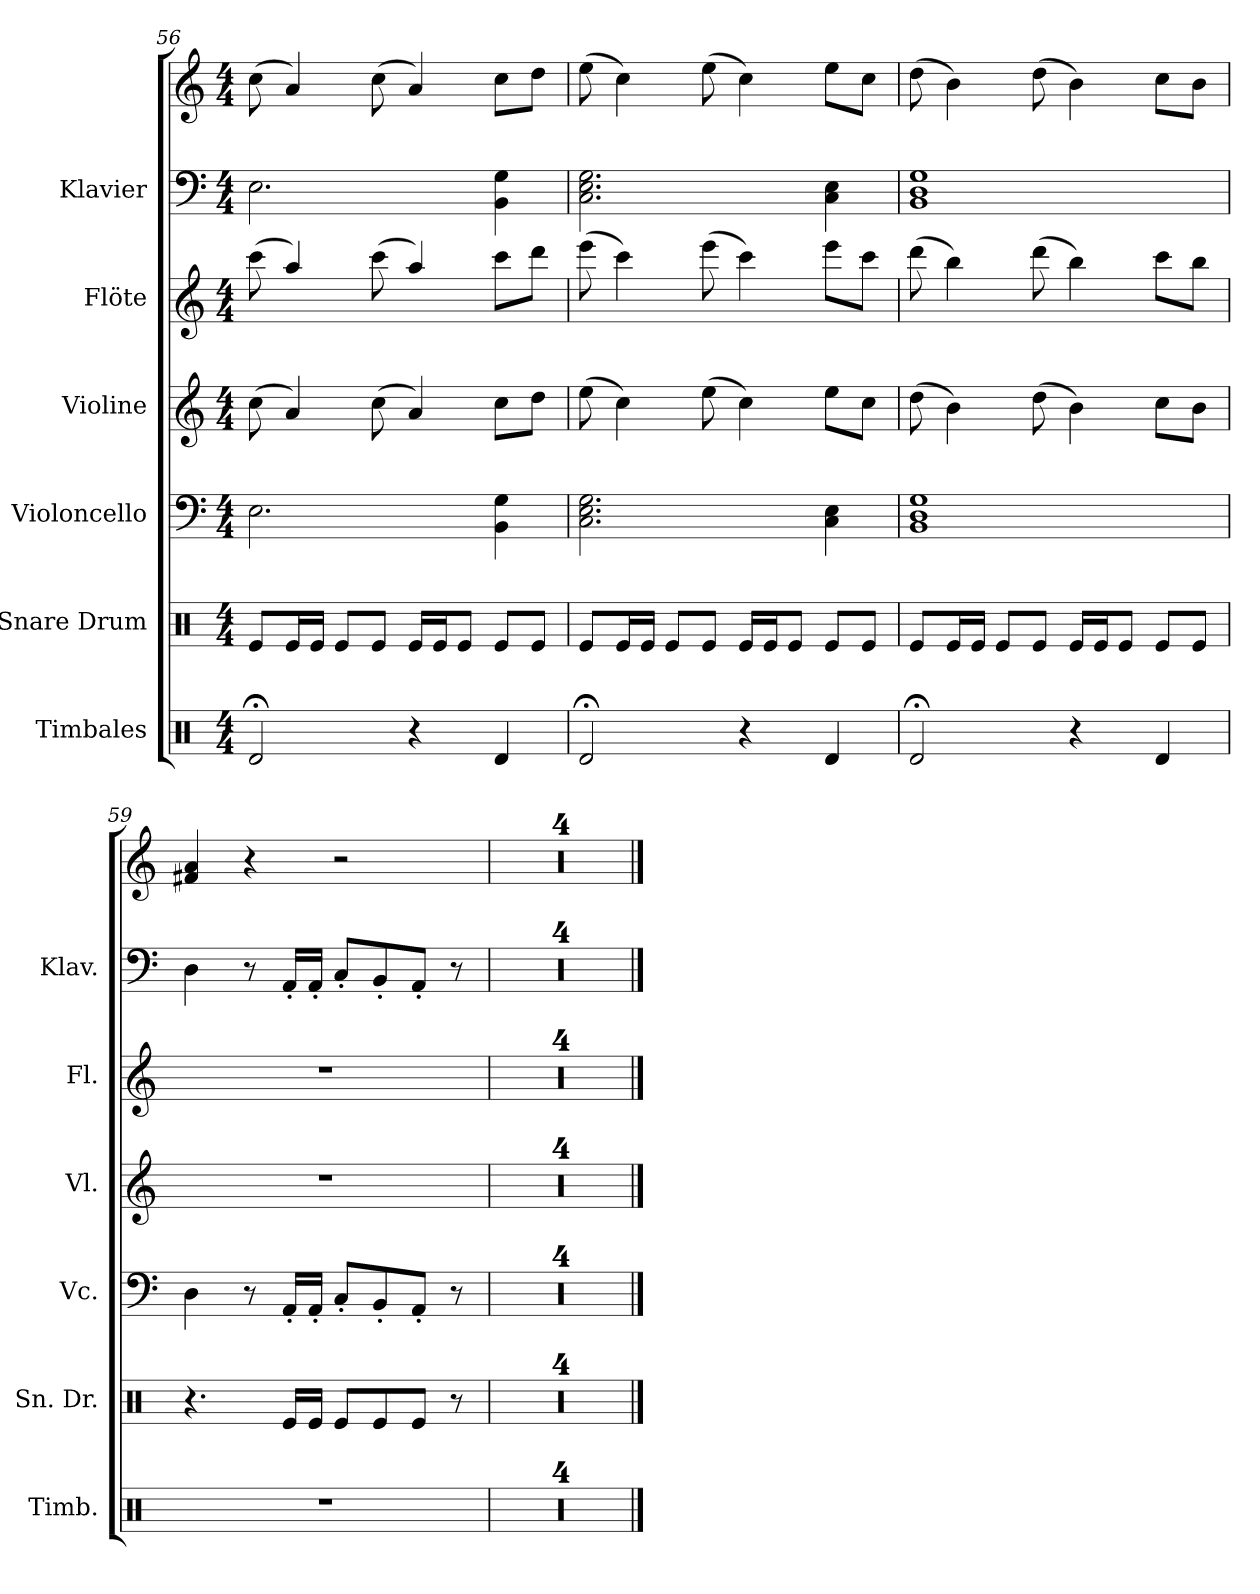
**kern	**kern	**kern	**kern	**kern	**kern	**kern
*part6	*part5	*part4	*part3	*part2	*part1	*part1
*staff7	*staff6	*staff5	*staff4	*staff3	*staff2	*staff1
*I"Timbales	*I"Snare Drum	*I"Violoncello	*I"Violine	*I"Flöte	*I"Klavier	*
*I'Timb.	*I'Sn. Dr.	*I'Vc.	*I'Vl.	*I'Fl.	*I'Klav.	*
!!LO:PB:g=z
*clefX	*clefX	*clefF4	*clefG2	*clefG2	*clefF4	*clefG2
*k[]	*k[]	*k[]	*k[]	*k[]	*k[]	*k[]
*M4/4	*M4/4	*M4/4	*M4/4	*M4/4	*M4/4	*M4/4
=56	=56	=56	=56	=56	=56	=56
2Rd;</	8Re/L	2.E\	(>8cc\	(>8ccc\	2.E\	(>8cc\
.	16Re/L	.	4a/)	4aa/)	.	4a/)
.	16Re/JJ	.	.	.	.	.
.	8Re/L	.	.	.	.	.
.	8Re/J	.	(>8cc\	(>8ccc\	.	(>8cc\
4r	16Re/LL	.	4a/)	4aa/)	.	4a/)
.	16Re/J	.	.	.	.	.
.	8Re/J	.	.	.	.	.
4Rd/	8Re/L	4BB\ 4G\	8cc\L	8ccc\L	4BB\ 4G\	8cc\L
.	8Re/J	.	8dd\J	8ddd\J	.	8dd\J
=57	=57	=57	=57	=57	=57	=57
2Rd;</	8Re/L	2.C\ 2.E\ 2.G\	(>8ee\	(>8eee\	2.C\ 2.E\ 2.G\	(>8ee\
.	16Re/L	.	4cc\)	4ccc\)	.	4cc\)
.	16Re/JJ	.	.	.	.	.
.	8Re/L	.	.	.	.	.
.	8Re/J	.	(>8ee\	(>8eee\	.	(>8ee\
4r	16Re/LL	.	4cc\)	4ccc\)	.	4cc\)
.	16Re/J	.	.	.	.	.
.	8Re/J	.	.	.	.	.
4Rd/	8Re/L	4C\ 4E\	8ee\L	8eee\L	4C\ 4E\	8ee\L
.	8Re/J	.	8cc\J	8ccc\J	.	8cc\J
=58	=58	=58	=58	=58	=58	=58
*	*	*^	*	*	*^	*
2Rd;</	8Re/L	1G	1BB 1D	(>8dd\	(>8ddd\	1G	1BB 1D	(>8dd\
.	16Re/L	.	.	4b\)	4bb\)	.	.	4b\)
.	16Re/JJ	.	.	.	.	.	.	.
.	8Re/L	.	.	.	.	.	.	.
.	8Re/J	.	.	(>8dd\	(>8ddd\	.	.	(>8dd\
4r	16Re/LL	.	.	4b\)	4bb\)	.	.	4b\)
.	16Re/J	.	.	.	.	.	.	.
.	8Re/J	.	.	.	.	.	.	.
4Rd/	8Re/L	.	.	8cc\L	8ccc\L	.	.	8cc\L
.	8Re/J	.	.	8b\J	8bb\J	.	.	8b\J
*	*	*v	*v	*	*	*v	*v	*
=59	=59	=59	=59	=59	=59	=59
1r	4.r	4D\	1r	1r	4D\	4f#X/ 4a/
.	.	8r	.	.	8r	4r
.	16Re/LL	16AA'/LL	.	.	16AA'/LL	.
.	16Re/JJ	16AA'/JJ	.	.	16AA'/JJ	.
.	8Re/L	8C'/L	.	.	8C'/L	2r
.	8Re/	8BB'/	.	.	8BB'/	.
.	8Re/J	8AA'/J	.	.	8AA'/J	.
.	8r	8r	.	.	8r	.
!!LO:LB:g=z
=60	=60	=60	=60	=60	=60	=60
1r	1r	1r	1r	1r	1r	1r
=61	=61	=61	=61	=61	=61	=61
1r	1r	1r	1r	1r	1r	1r
=62	=62	=62	=62	=62	=62	=62
1r	1r	1r	1r	1r	1r	1r
=63	=63	=63	=63	=63	=63	=63
1r	1r	1r	1r	1r	1r	1r
==	==	==	==	==	==	==
*-	*-	*-	*-	*-	*-	*-
